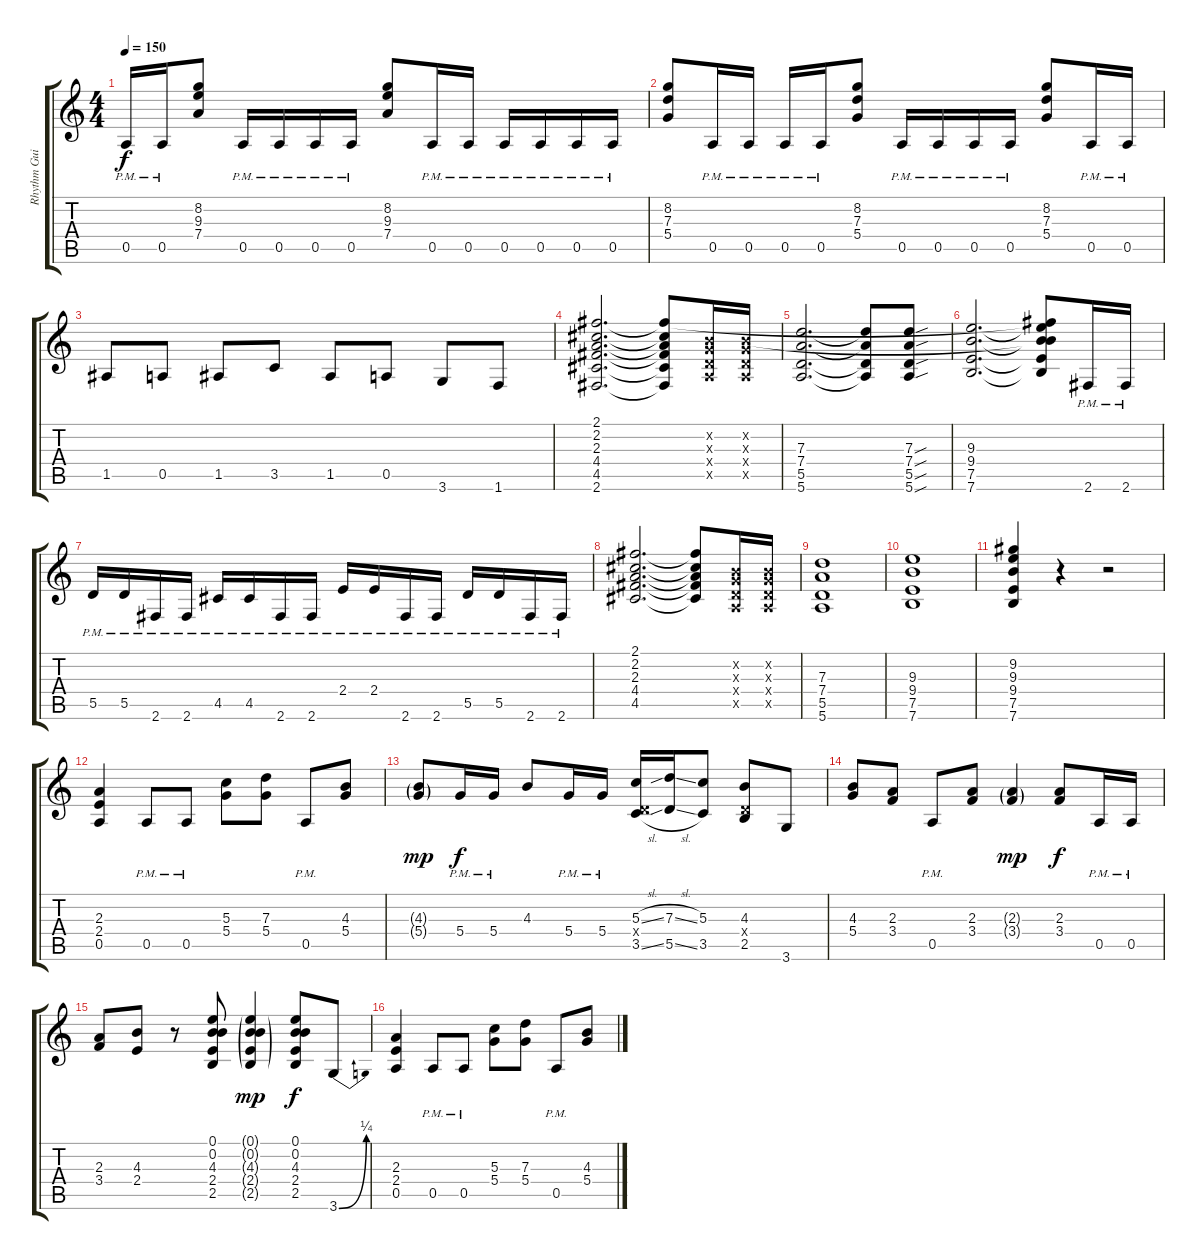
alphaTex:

\track ("Rhythm Guitar" "Rhythm Gui") {instrument distortionguitar}
\staff {score tabs}
\tuning (E4 B3 G3 D3 A2 E2) {hide}
\ts (4 4)
\tempo 150
\clef g2
\ks c
0.5{pm}.16{dy f} 0.5{pm}.16 (8.2 9.3 7.4).8 0.5{pm}.16 0.5{pm}.16 0.5{pm}.16 0.5{pm}.16 (8.2 9.3 7.4).8 0.5{pm}.16 0.5{pm}.16 0.5{pm}.16 0.5{pm}.16 0.5{pm}.16 0.5{pm}.16 |
(8.2 7.3 5.4).8 0.5{pm}.16 0.5{pm}.16 0.5{pm}.16 0.5{pm}.16 (8.2 7.3 5.4).8 0.5{pm}.16 0.5{pm}.16 0.5{pm}.16 0.5{pm}.16 (8.2 7.3 5.4).8 0.5{pm}.16 0.5{pm}.16 |
1.5.8 0.5.8 1.5.8 3.5.8 1.5.8 0.5.8 3.6.8 1.6.8 |
(2.1 2.2 2.3 4.4 4.5 2.6).2{d} (2.1{t} 2.2{t} 2.3{t} 4.4{t} 4.5{t} 2.6{t}).8 (0.2{x} 0.3{x} 0.4{x} 0.5{x}).16 (0.2{x} 0.3{x} 0.4{x} 0.5{x}).16 |
(7.3 7.4 5.5 5.6).2{d} (7.3{t} 7.4{t} 5.5{t} 5.6{t}).8 (7.3{sou} 7.4{sou} 5.5{sou} 5.6{sou}).8 |
(9.3 9.4 7.5 7.6).2{d} (2.1{t} 0.2{t} 9.3{t} 9.4{t} 7.5{t} 7.6{t}).8 2.6{pm}.16 2.6{pm}.16 |
5.5{pm}.16 5.5{pm}.16 2.6{pm}.16 2.6{pm}.16 4.5{pm}.16 4.5{pm}.16 2.6{pm}.16 2.6{pm}.16 2.4{pm}.16 2.4{pm}.16 2.6{pm}.16 2.6{pm}.16 5.5{pm}.16 5.5{pm}.16 2.6{pm}.16 2.6{pm}.16 |
(2.1 2.2 2.3 4.4 4.5).2{d} (2.1{t} 2.2{t} 2.3{t} 4.4{t} 4.5{t}).8 (0.2{x} 0.3{x} 0.4{x} 0.5{x}).16 (0.2{x} 0.3{x} 0.4{x} 0.5{x}).16 |
(7.3 7.4 5.5 5.6).1 |
(9.3 9.4 7.5 7.6).1 |
(9.2 9.3 9.4 7.5 7.6).4 r.4 r.2 |
(2.3 2.4 0.5).4 0.5{pm}.8 0.5{pm}.8 (5.3 5.4).8 (7.3 5.4).8 0.5{pm}.8 (4.3 5.4).8 |
(4.3{g} 5.4{g}).8{dy mp} 5.4{pm}.16{dy f} 5.4{pm}.16 4.3.8 5.4{pm}.16 5.4{pm}.16 (5.3{sl} 0.4{x} 3.5{sl}).16 (7.3{sl} 5.5{sl}).16 (5.3 3.5).8 (4.3 0.4{x} 2.5).8 3.6.8 |
(4.3 5.4).8 (2.3 3.4).8 0.5{pm}.8 (2.3 3.4).8 (2.3{g} 3.4{g}).4{dy mp} (2.3 3.4).8{dy f} 0.5{pm}.16 0.5{pm}.16 |
(2.3 3.4).8 (4.3 2.4).8 r.8 (0.1 0.2 4.3 2.4 2.5).8 (0.1{g} 0.2{g} 4.3{g} 2.4{g} 2.5{g}).4{dy mp} (0.1 0.2 4.3 2.4 2.5).8{dy f} 3.6{be (bend 0 0 60 1)}.8 |
(2.3 2.4 0.5).4 0.5{pm}.8 0.5{pm}.8 (5.3 5.4).8 (7.3 5.4).8 0.5{pm}.8 (4.3 5.4).8
